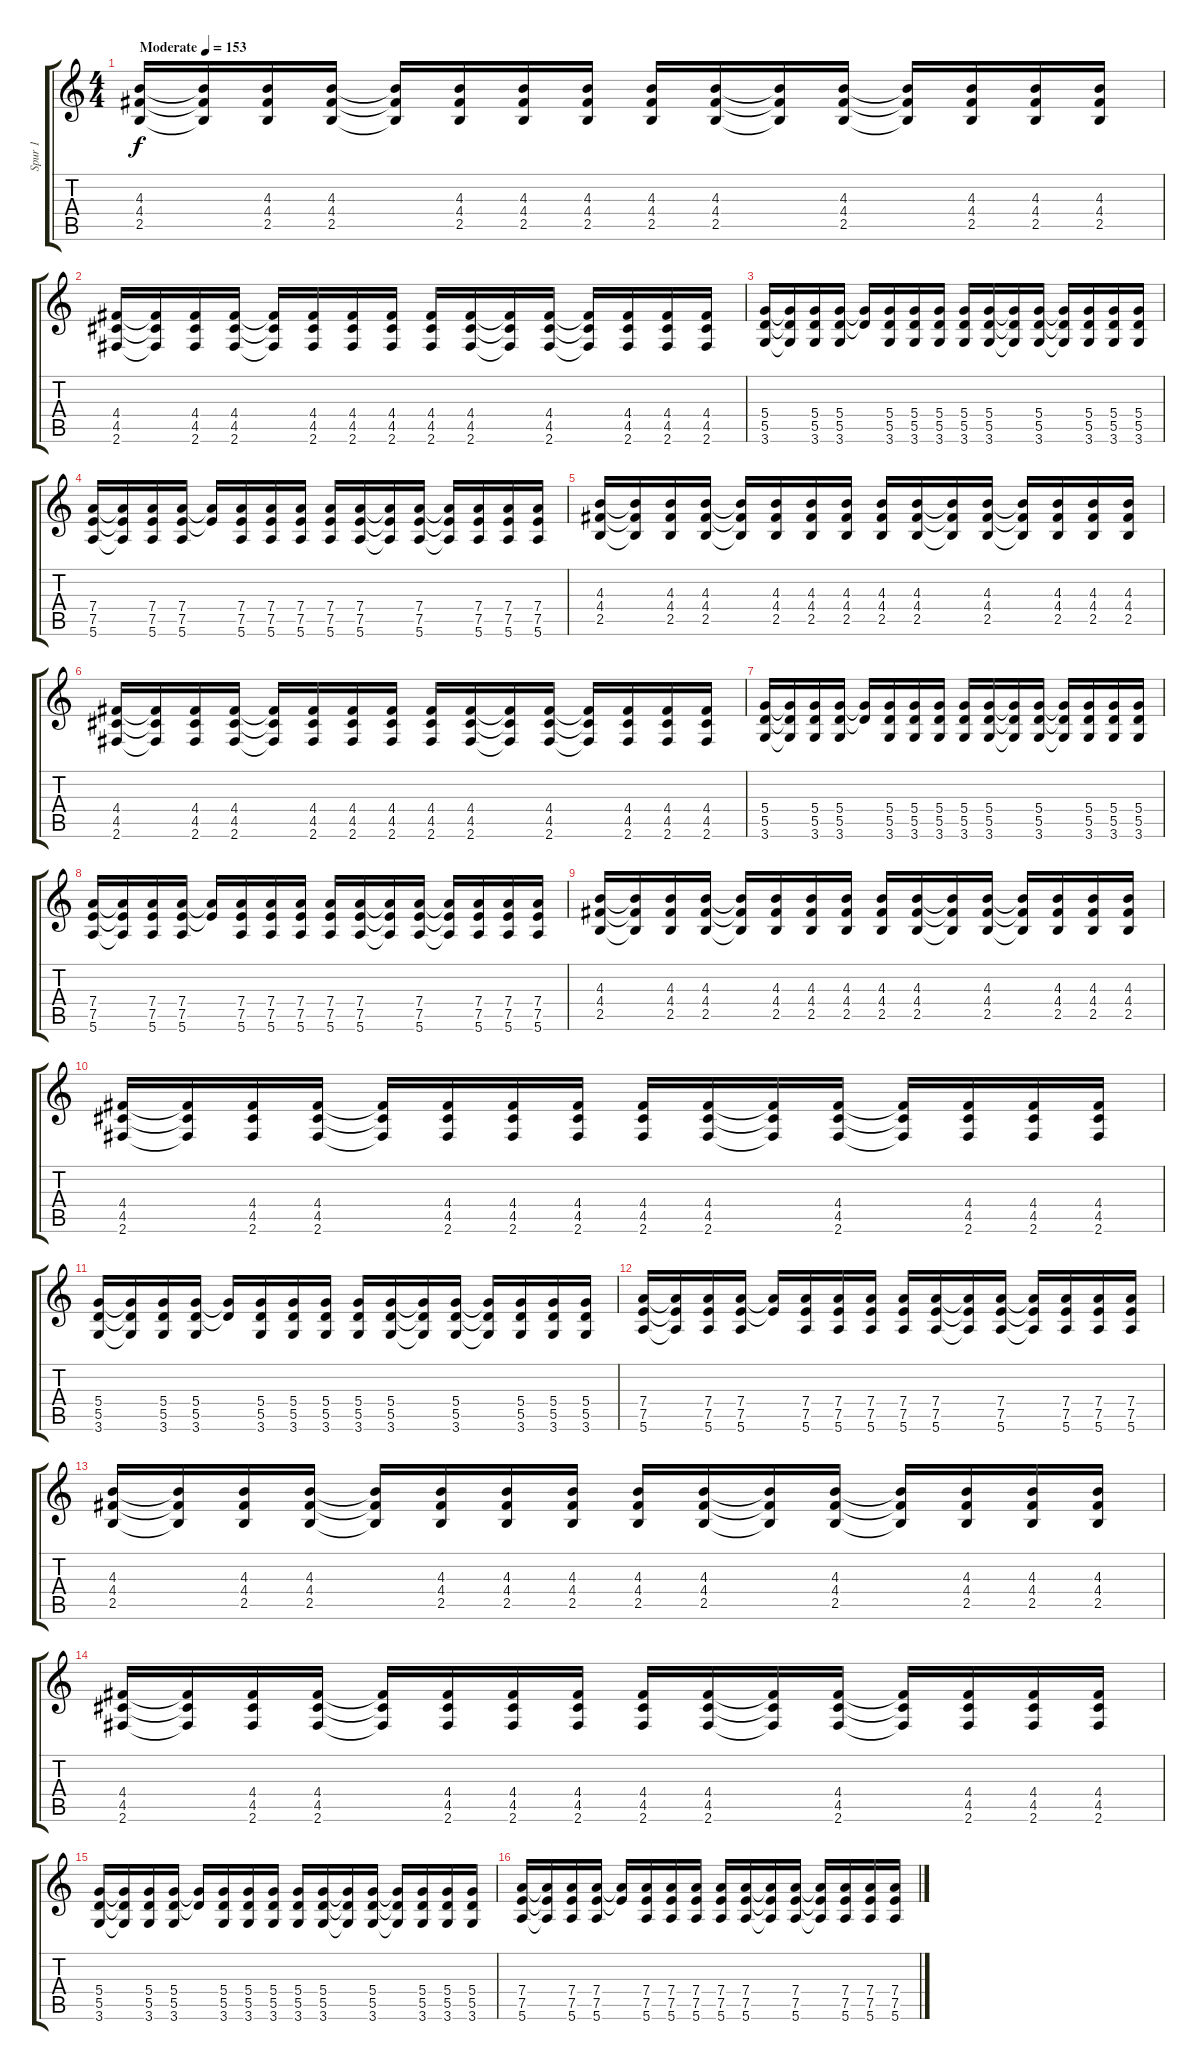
\track ("Spur 1" "Spur 1") {instrument overdrivenguitar}
\staff {score tabs}
\tuning (E4 B3 G3 D3 A2 E2) {hide}
\ts (4 4)
\tempo (153 "Moderate")
\clef g2
\ks c
(4.3 4.4 2.5).16{dy f instrument overdrivenguitar} (4.3{t} 4.4{t} 2.5{t}).16 (4.3 4.4 2.5).16 (4.3 4.4 2.5).16 (4.3{t} 4.4{t} 2.5{t}).16 (4.3 4.4 2.5).16 (4.3 4.4 2.5).16 (4.3 4.4 2.5).16 (4.3 4.4 2.5).16 (4.3 4.4 2.5).16 (4.3{t} 4.4{t} 2.5{t}).16 (4.3 4.4 2.5).16 (4.3{t} 4.4{t} 2.5{t}).16 (4.3 4.4 2.5).16 (4.3 4.4 2.5).16 (4.3 4.4 2.5).16 |
(4.4 4.5 2.6).16 (4.4{t} 4.5{t} 2.6{t}).16 (4.4 4.5 2.6).16 (4.4 4.5 2.6).16 (4.4{t} 4.5{t} 2.6{t}).16 (4.4 4.5 2.6).16 (4.4 4.5 2.6).16 (4.4 4.5 2.6).16 (4.4 4.5 2.6).16 (4.4 4.5 2.6).16 (4.4{t} 4.5{t} 2.6{t}).16 (4.4 4.5 2.6).16 (4.4{t} 4.5{t} 2.6{t}).16 (4.4 4.5 2.6).16 (4.4 4.5 2.6).16 (4.4 4.5 2.6).16 |
(5.4 5.5 3.6).16 (5.4{t} 5.5{t} 3.6{t}).16 (5.4 5.5 3.6).16 (5.4 5.5 3.6).16 (5.4{t} 5.5{t}).16 (5.4 5.5 3.6).16 (5.4 5.5 3.6).16 (5.4 5.5 3.6).16 (5.4 5.5 3.6).16 (5.4 5.5 3.6).16 (5.4{t} 5.5{t} 3.6{t}).16 (5.4 5.5 3.6).16 (5.4{t} 5.5{t} 3.6{t}).16 (5.4 5.5 3.6).16 (5.4 5.5 3.6).16 (5.4 5.5 3.6).16 |
(7.4 7.5 5.6).16 (7.4{t} 7.5{t} 5.6{t}).16 (7.4 7.5 5.6).16 (7.4 7.5 5.6).16 (7.4{t} 7.5{t}).16 (7.4 7.5 5.6).16 (7.4 7.5 5.6).16 (7.4 7.5 5.6).16 (7.4 7.5 5.6).16 (7.4 7.5 5.6).16 (7.4{t} 7.5{t} 5.6{t}).16 (7.4 7.5 5.6).16 (7.4{t} 7.5{t} 5.6{t}).16 (7.4 7.5 5.6).16 (7.4 7.5 5.6).16 (7.4 7.5 5.6).16 |
(4.3 4.4 2.5).16 (4.3{t} 4.4{t} 2.5{t}).16 (4.3 4.4 2.5).16 (4.3 4.4 2.5).16 (4.3{t} 4.4{t} 2.5{t}).16 (4.3 4.4 2.5).16 (4.3 4.4 2.5).16 (4.3 4.4 2.5).16 (4.3 4.4 2.5).16 (4.3 4.4 2.5).16 (4.3{t} 4.4{t} 2.5{t}).16 (4.3 4.4 2.5).16 (4.3{t} 4.4{t} 2.5{t}).16 (4.3 4.4 2.5).16 (4.3 4.4 2.5).16 (4.3 4.4 2.5).16 |
(4.4 4.5 2.6).16 (4.4{t} 4.5{t} 2.6{t}).16 (4.4 4.5 2.6).16 (4.4 4.5 2.6).16 (4.4{t} 4.5{t} 2.6{t}).16 (4.4 4.5 2.6).16 (4.4 4.5 2.6).16 (4.4 4.5 2.6).16 (4.4 4.5 2.6).16 (4.4 4.5 2.6).16 (4.4{t} 4.5{t} 2.6{t}).16 (4.4 4.5 2.6).16 (4.4{t} 4.5{t} 2.6{t}).16 (4.4 4.5 2.6).16 (4.4 4.5 2.6).16 (4.4 4.5 2.6).16 |
(5.4 5.5 3.6).16 (5.4{t} 5.5{t} 3.6{t}).16 (5.4 5.5 3.6).16 (5.4 5.5 3.6).16 (5.4{t} 5.5{t}).16 (5.4 5.5 3.6).16 (5.4 5.5 3.6).16 (5.4 5.5 3.6).16 (5.4 5.5 3.6).16 (5.4 5.5 3.6).16 (5.4{t} 5.5{t} 3.6{t}).16 (5.4 5.5 3.6).16 (5.4{t} 5.5{t} 3.6{t}).16 (5.4 5.5 3.6).16 (5.4 5.5 3.6).16 (5.4 5.5 3.6).16 |
(7.4 7.5 5.6).16 (7.4{t} 7.5{t} 5.6{t}).16 (7.4 7.5 5.6).16 (7.4 7.5 5.6).16 (7.4{t} 7.5{t}).16 (7.4 7.5 5.6).16 (7.4 7.5 5.6).16 (7.4 7.5 5.6).16 (7.4 7.5 5.6).16 (7.4 7.5 5.6).16 (7.4{t} 7.5{t} 5.6{t}).16 (7.4 7.5 5.6).16 (7.4{t} 7.5{t} 5.6{t}).16 (7.4 7.5 5.6).16 (7.4 7.5 5.6).16 (7.4 7.5 5.6).16 |
(4.3 4.4 2.5).16 (4.3{t} 4.4{t} 2.5{t}).16 (4.3 4.4 2.5).16 (4.3 4.4 2.5).16 (4.3{t} 4.4{t} 2.5{t}).16 (4.3 4.4 2.5).16 (4.3 4.4 2.5).16 (4.3 4.4 2.5).16 (4.3 4.4 2.5).16 (4.3 4.4 2.5).16 (4.3{t} 4.4{t} 2.5{t}).16 (4.3 4.4 2.5).16 (4.3{t} 4.4{t} 2.5{t}).16 (4.3 4.4 2.5).16 (4.3 4.4 2.5).16 (4.3 4.4 2.5).16 |
(4.4 4.5 2.6).16 (4.4{t} 4.5{t} 2.6{t}).16 (4.4 4.5 2.6).16 (4.4 4.5 2.6).16 (4.4{t} 4.5{t} 2.6{t}).16 (4.4 4.5 2.6).16 (4.4 4.5 2.6).16 (4.4 4.5 2.6).16 (4.4 4.5 2.6).16 (4.4 4.5 2.6).16 (4.4{t} 4.5{t} 2.6{t}).16 (4.4 4.5 2.6).16 (4.4{t} 4.5{t} 2.6{t}).16 (4.4 4.5 2.6).16 (4.4 4.5 2.6).16 (4.4 4.5 2.6).16 |
(5.4 5.5 3.6).16 (5.4{t} 5.5{t} 3.6{t}).16 (5.4 5.5 3.6).16 (5.4 5.5 3.6).16 (5.4{t} 5.5{t}).16 (5.4 5.5 3.6).16 (5.4 5.5 3.6).16 (5.4 5.5 3.6).16 (5.4 5.5 3.6).16 (5.4 5.5 3.6).16 (5.4{t} 5.5{t} 3.6{t}).16 (5.4 5.5 3.6).16 (5.4{t} 5.5{t} 3.6{t}).16 (5.4 5.5 3.6).16 (5.4 5.5 3.6).16 (5.4 5.5 3.6).16 |
(7.4 7.5 5.6).16 (7.4{t} 7.5{t} 5.6{t}).16 (7.4 7.5 5.6).16 (7.4 7.5 5.6).16 (7.4{t} 7.5{t}).16 (7.4 7.5 5.6).16 (7.4 7.5 5.6).16 (7.4 7.5 5.6).16 (7.4 7.5 5.6).16 (7.4 7.5 5.6).16 (7.4{t} 7.5{t} 5.6{t}).16 (7.4 7.5 5.6).16 (7.4{t} 7.5{t} 5.6{t}).16 (7.4 7.5 5.6).16 (7.4 7.5 5.6).16 (7.4 7.5 5.6).16 |
(4.3 4.4 2.5).16 (4.3{t} 4.4{t} 2.5{t}).16 (4.3 4.4 2.5).16 (4.3 4.4 2.5).16 (4.3{t} 4.4{t} 2.5{t}).16 (4.3 4.4 2.5).16 (4.3 4.4 2.5).16 (4.3 4.4 2.5).16 (4.3 4.4 2.5).16 (4.3 4.4 2.5).16 (4.3{t} 4.4{t} 2.5{t}).16 (4.3 4.4 2.5).16 (4.3{t} 4.4{t} 2.5{t}).16 (4.3 4.4 2.5).16 (4.3 4.4 2.5).16 (4.3 4.4 2.5).16 |
(4.4 4.5 2.6).16 (4.4{t} 4.5{t} 2.6{t}).16 (4.4 4.5 2.6).16 (4.4 4.5 2.6).16 (4.4{t} 4.5{t} 2.6{t}).16 (4.4 4.5 2.6).16 (4.4 4.5 2.6).16 (4.4 4.5 2.6).16 (4.4 4.5 2.6).16 (4.4 4.5 2.6).16 (4.4{t} 4.5{t} 2.6{t}).16 (4.4 4.5 2.6).16 (4.4{t} 4.5{t} 2.6{t}).16 (4.4 4.5 2.6).16 (4.4 4.5 2.6).16 (4.4 4.5 2.6).16 |
(5.4 5.5 3.6).16 (5.4{t} 5.5{t} 3.6{t}).16 (5.4 5.5 3.6).16 (5.4 5.5 3.6).16 (5.4{t} 5.5{t}).16 (5.4 5.5 3.6).16 (5.4 5.5 3.6).16 (5.4 5.5 3.6).16 (5.4 5.5 3.6).16 (5.4 5.5 3.6).16 (5.4{t} 5.5{t} 3.6{t}).16 (5.4 5.5 3.6).16 (5.4{t} 5.5{t} 3.6{t}).16 (5.4 5.5 3.6).16 (5.4 5.5 3.6).16 (5.4 5.5 3.6).16 |
(7.4 7.5 5.6).16 (7.4{t} 7.5{t} 5.6{t}).16 (7.4 7.5 5.6).16 (7.4 7.5 5.6).16 (7.4{t} 7.5{t}).16 (7.4 7.5 5.6).16 (7.4 7.5 5.6).16 (7.4 7.5 5.6).16 (7.4 7.5 5.6).16 (7.4 7.5 5.6).16 (7.4{t} 7.5{t} 5.6{t}).16 (7.4 7.5 5.6).16 (7.4{t} 7.5{t} 5.6{t}).16 (7.4 7.5 5.6).16 (7.4 7.5 5.6).16 (7.4 7.5 5.6).16
